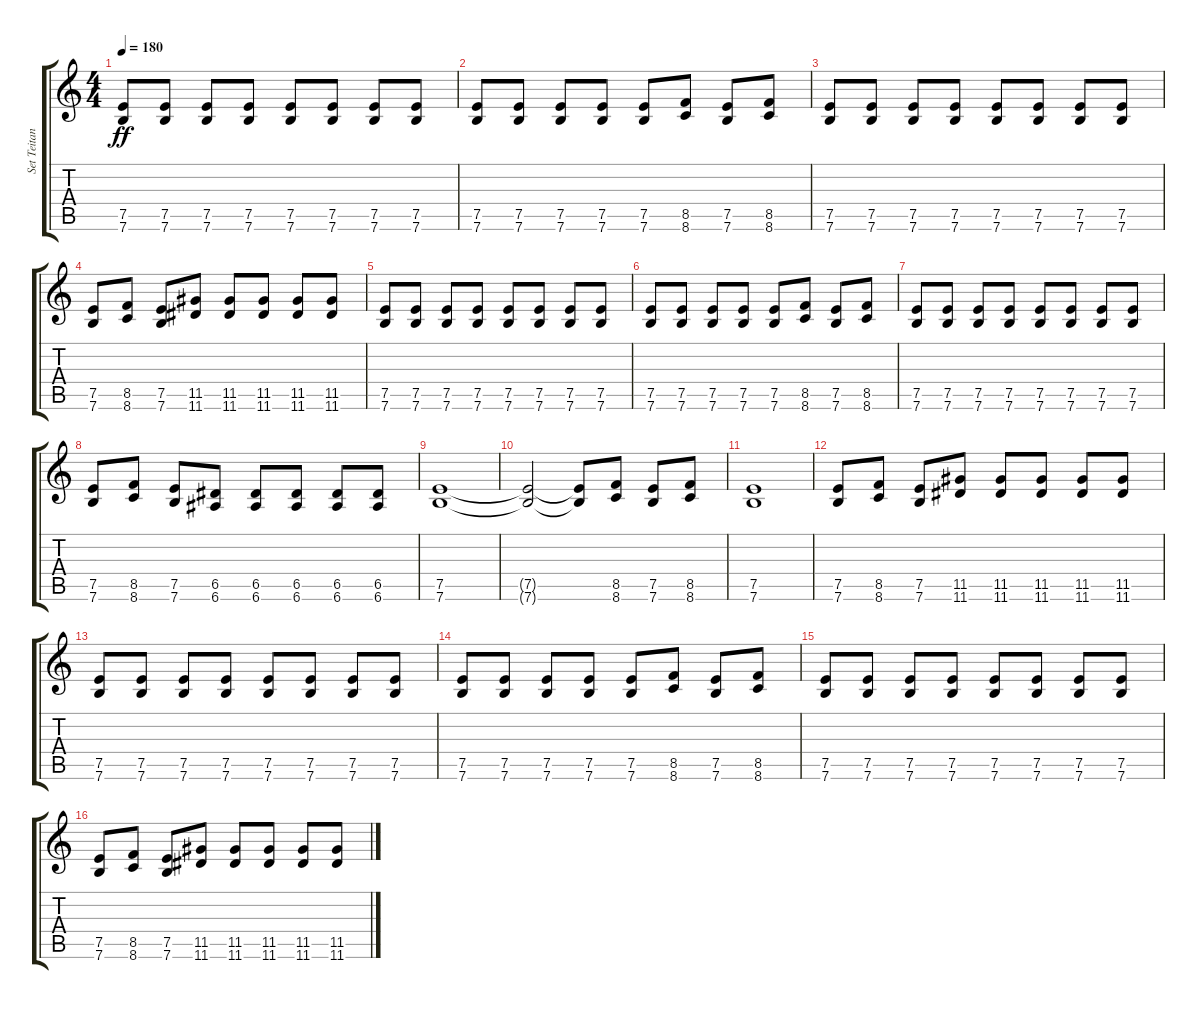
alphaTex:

\track ("Set Teitan" "Set Teitan") {instrument distortionguitar}
\staff {score tabs}
\tuning (E4 B3 G3 D3 A2 E2) {hide}
\ts (4 4)
\tempo 180
\clef g2
\ks c
(7.5 7.6).8{dy ff} (7.5 7.6).8 (7.5 7.6).8 (7.5 7.6).8 (7.5 7.6).8 (7.5 7.6).8 (7.5 7.6).8 (7.5 7.6).8 |
(7.5 7.6).8 (7.5 7.6).8 (7.5 7.6).8 (7.5 7.6).8 (7.5 7.6).8 (8.5 8.6).8 (7.5 7.6).8 (8.5 8.6).8 |
(7.5 7.6).8 (7.5 7.6).8 (7.5 7.6).8 (7.5 7.6).8 (7.5 7.6).8 (7.5 7.6).8 (7.5 7.6).8 (7.5 7.6).8 |
(7.5 7.6).8 (8.5 8.6).8 (7.5 7.6).8 (11.5 11.6).8 (11.5 11.6).8 (11.5 11.6).8 (11.5 11.6).8 (11.5 11.6).8 |
(7.5 7.6).8 (7.5 7.6).8 (7.5 7.6).8 (7.5 7.6).8 (7.5 7.6).8 (7.5 7.6).8 (7.5 7.6).8 (7.5 7.6).8 |
(7.5 7.6).8 (7.5 7.6).8 (7.5 7.6).8 (7.5 7.6).8 (7.5 7.6).8 (8.5 8.6).8 (7.5 7.6).8 (8.5 8.6).8 |
(7.5 7.6).8 (7.5 7.6).8 (7.5 7.6).8 (7.5 7.6).8 (7.5 7.6).8 (7.5 7.6).8 (7.5 7.6).8 (7.5 7.6).8 |
(7.5 7.6).8 (8.5 8.6).8 (7.5 7.6).8 (6.5 6.6).8 (6.5 6.6).8 (6.5 6.6).8 (6.5 6.6).8 (6.5 6.6).8 |
(7.5 7.6).1 |
(7.5{t} 7.6{t}).2 (7.5{t} 7.6{t}).8 (8.5 8.6).8 (7.5 7.6).8 (8.5 8.6).8 |
(7.5 7.6).1 |
(7.5 7.6).8 (8.5 8.6).8 (7.5 7.6).8 (11.5 11.6).8 (11.5 11.6).8 (11.5 11.6).8 (11.5 11.6).8 (11.5 11.6).8 |
(7.5 7.6).8 (7.5 7.6).8 (7.5 7.6).8 (7.5 7.6).8 (7.5 7.6).8 (7.5 7.6).8 (7.5 7.6).8 (7.5 7.6).8 |
(7.5 7.6).8 (7.5 7.6).8 (7.5 7.6).8 (7.5 7.6).8 (7.5 7.6).8 (8.5 8.6).8 (7.5 7.6).8 (8.5 8.6).8 |
(7.5 7.6).8 (7.5 7.6).8 (7.5 7.6).8 (7.5 7.6).8 (7.5 7.6).8 (7.5 7.6).8 (7.5 7.6).8 (7.5 7.6).8 |
(7.5 7.6).8 (8.5 8.6).8 (7.5 7.6).8 (11.5 11.6).8 (11.5 11.6).8 (11.5 11.6).8 (11.5 11.6).8 (11.5 11.6).8
